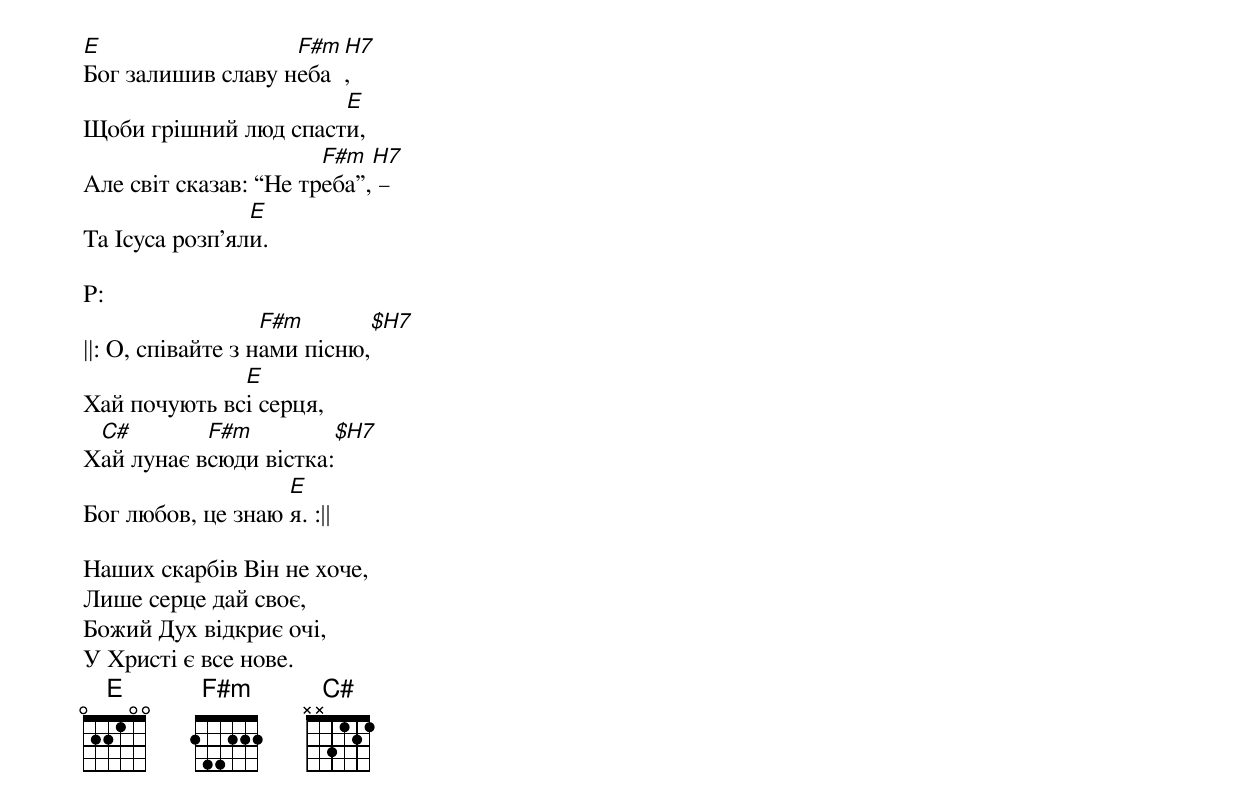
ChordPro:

[E]Бог залишив славу н[F#m]еба[H7],
Щоби грішний люд спаст[E]и,
Але світ сказав: “Не тр[F#m]еба”,[H7] –
Та Ісуса розп'ял[E]и.

P:
||: О, співайте з н[F#m]ами пісню,[$H7]
Хай почують вс[E]і серця,
Х[C#]ай лунає в[F#m]сюди вістка:[$H7]
Бог любов, це знаю [E]я. :||

Наших скарбів Він не хоче,
Лише серце дай своє,
Божий Дух відкриє очі,
У Христі є все нове.
